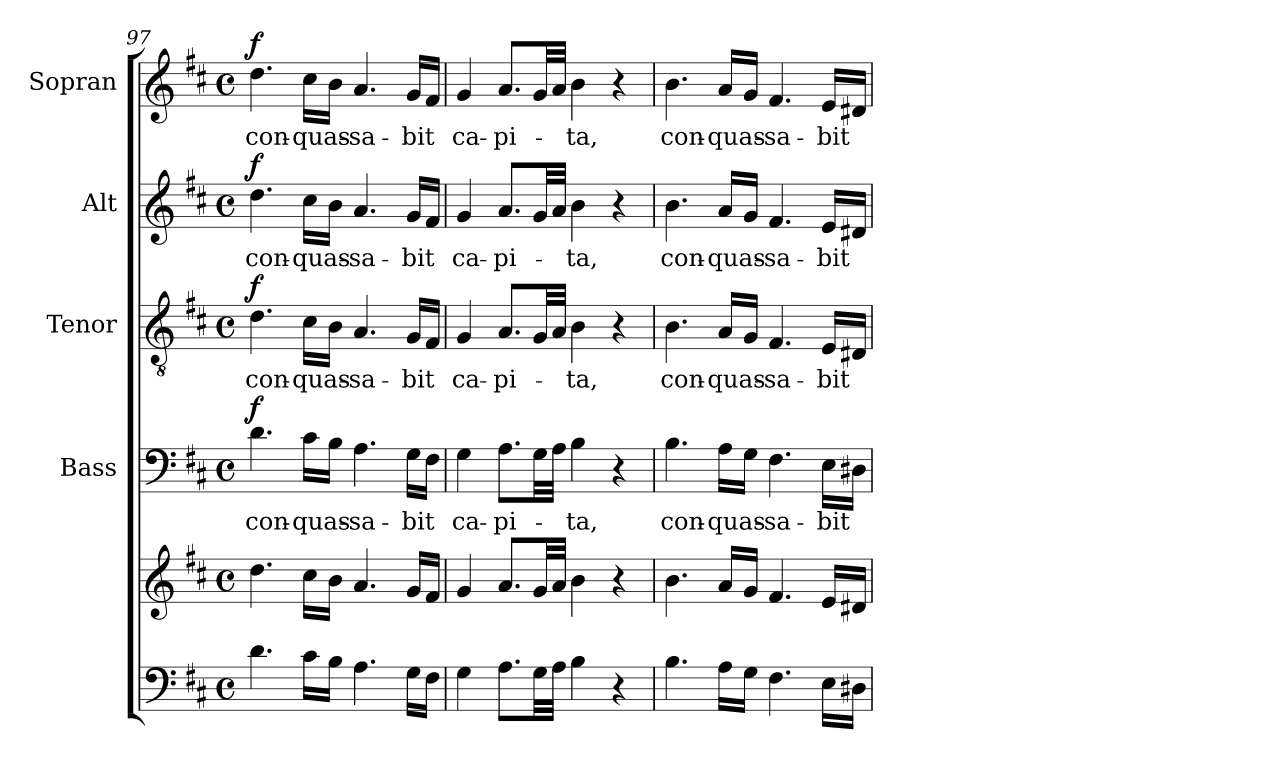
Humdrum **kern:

**kern	**kern	**kern	**text	**dynam	**kern	**text	**dynam	**kern	**text	**dynam	**kern	**text	**dynam
*part5	*part5	*part4	*part4	*part4	*part3	*part3	*part3	*part2	*part2	*part2	*part1	*part1	*part1
*staff6	*staff5	*staff4	*staff4	*staff4	*staff3	*staff3	*staff3	*staff2	*staff2	*staff2	*staff1	*staff1	*staff1
*	*	*I"Bass	*	*	*I"Tenor	*	*	*I"Alt	*	*	*I"Sopran	*	*
*	*	*I'B.	*	*	*I'T.	*	*	*I'A.	*	*	*I'S.	*	*
*clefF4	*clefG2	*clefF4	*	*	*clefGv2	*	*	*clefG2	*	*	*clefG2	*	*
*k[f#c#]	*k[f#c#]	*k[f#c#]	*	*	*k[f#c#]	*	*	*k[f#c#]	*	*	*k[f#c#]	*	*
*D:	*D:	*D:	*	*	*D:	*	*	*D:	*	*	*D:	*	*
*M4/4	*M4/4	*M4/4	*	*	*M4/4	*	*	*M4/4	*	*	*M4/4	*	*
*met(c)	*met(c)	*met(c)	*	*	*met(c)	*	*	*met(c)	*	*	*met(c)	*	*
=97	=97	=97	=97	=97	=97	=97	=97	=97	=97	=97	=97	=97	=97
!	!	!	!LO:LY:b	!LO:DY:a	!	!LO:LY:b	!LO:DY:a	!	!LO:LY:b	!LO:DY:a	!	!LO:LY:b	!LO:DY:a
4.d\	4.dd\	4.d\	con-	f	4.d\	con-	f	4.dd\	con-	f	4.dd\	con-	f
!	!	!	!LO:LY:b	!	!	!LO:LY:b	!	!	!LO:LY:b	!	!	!LO:LY:b	!
16c#\LL	16cc#\LL	16c#\LL	-quas-	.	16c#\LL	-quas-	.	16cc#\LL	-quas-	.	16cc#\LL	-quas-	.
16B\JJ	16b\JJ	16B\JJ	.	.	16B\JJ	.	.	16b\JJ	.	.	16b\JJ	.	.
!	!	!	!LO:LY:b	!	!	!LO:LY:b	!	!	!LO:LY:b	!	!	!LO:LY:b	!
4.A\	4.a/	4.A\	-sa-	.	4.A/	-sa-	.	4.a/	-sa-	.	4.a/	-sa-	.
!	!	!	!LO:LY:b	!	!	!LO:LY:b	!	!	!LO:LY:b	!	!	!LO:LY:b	!
16G\LL	16g/LL	16G\LL	-bit	.	16G/LL	-bit	.	16g/LL	-bit	.	16g/LL	-bit	.
16F#\JJ	16f#/JJ	16F#\JJ	.	.	16F#/JJ	.	.	16f#/JJ	.	.	16f#/JJ	.	.
=98	=98	=98	=98	=98	=98	=98	=98	=98	=98	=98	=98	=98	=98
!	!	!	!LO:LY:b	!	!	!LO:LY:b	!	!	!LO:LY:b	!	!	!LO:LY:b	!
4G\	4g/	4G\	ca-	.	4G/	ca-	.	4g/	ca-	.	4g/	ca-	.
!	!	!	!LO:LY:b	!	!	!LO:LY:b	!	!	!LO:LY:b	!	!	!LO:LY:b	!
8.A\L	8.a/L	8.A\L	-pi-	.	8.A/L	-pi-	.	8.a/L	-pi-	.	8.a/L	-pi-	.
32G\LL	32g/LL	32G\LL	.	.	32G/LL	.	.	32g/LL	.	.	32g/LL	.	.
32A\JJJ	32a/JJJ	32A\JJJ	.	.	32A/JJJ	.	.	32a/JJJ	.	.	32a/JJJ	.	.
!	!	!	!LO:LY:b	!	!	!LO:LY:b	!	!	!LO:LY:b	!	!	!LO:LY:b	!
4B\	4b\	4B\	-ta,	.	4B\	-ta,	.	4b\	-ta,	.	4b\	-ta,	.
4r	4r	4r	.	.	4r	.	.	4r	.	.	4r	.	.
=99	=99	=99	=99	=99	=99	=99	=99	=99	=99	=99	=99	=99	=99
!	!	!	!LO:LY:b	!	!	!LO:LY:b	!	!	!LO:LY:b	!	!	!LO:LY:b	!
4.B\	4.b\	4.B\	con-	.	4.B\	con-	.	4.b\	con-	.	4.b\	con-	.
!	!	!	!LO:LY:b	!	!	!LO:LY:b	!	!	!LO:LY:b	!	!	!LO:LY:b	!
16A\LL	16a/LL	16A\LL	-quas-	.	16A/LL	-quas-	.	16a/LL	-quas-	.	16a/LL	-quas-	.
16G\JJ	16g/JJ	16G\JJ	.	.	16G/JJ	.	.	16g/JJ	.	.	16g/JJ	.	.
!	!	!	!LO:LY:b	!	!	!LO:LY:b	!	!	!LO:LY:b	!	!	!LO:LY:b	!
4.F#\	4.f#/	4.F#\	-sa-	.	4.F#/	-sa-	.	4.f#/	-sa-	.	4.f#/	-sa-	.
!	!	!	!LO:LY:b	!	!	!LO:LY:b	!	!	!LO:LY:b	!	!	!LO:LY:b	!
16E\LL	16e/LL	16E\LL	-bit	.	16E/LL	-bit	.	16e/LL	-bit	.	16e/LL	-bit	.
16D#X\JJ	16d#X/JJ	16D#X\JJ	.	.	16D#X/JJ	.	.	16d#X/JJ	.	.	16d#X/JJ	.	.
=	=	=	=	=	=	=	=	=	=	=	=	=	=
*-	*-	*-	*-	*-	*-	*-	*-	*-	*-	*-	*-	*-	*-
